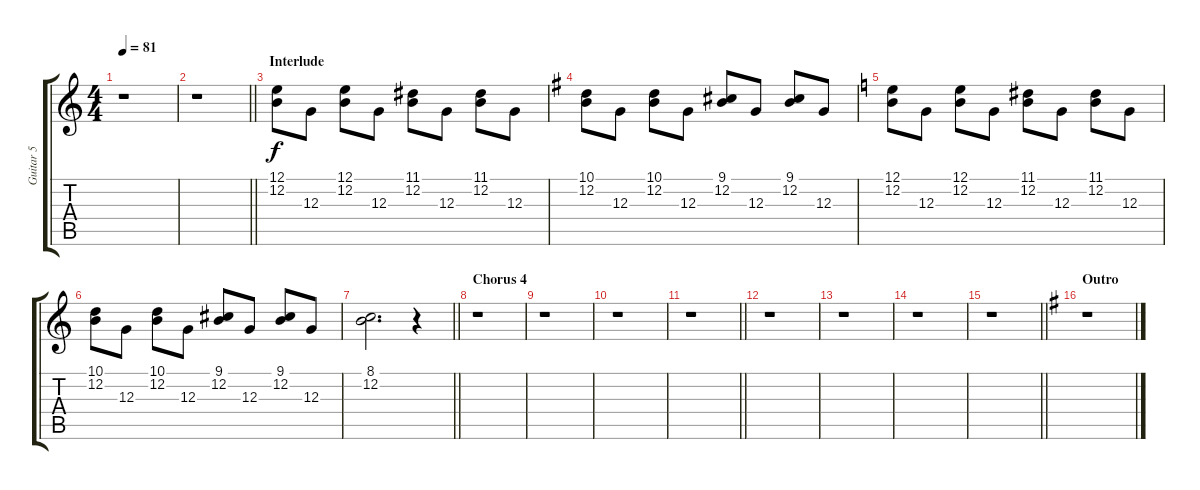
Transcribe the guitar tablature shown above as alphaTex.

\track ("Guitar 5" "Guitar 5") {instrument pad4choir}
\staff {score tabs}
\tuning (E4 B3 G3 D3 A2 D2) {hide}
\ts (4 4)
\tempo 81
\clef g2
\ks c
r.1{dy f} |
\barLineRight lightlight
r.1 |
\section ("" "Interlude")
(12.1 12.2).8 12.3.8 (12.1 12.2).8 12.3.8 (11.1 12.2).8 12.3.8 (11.1 12.2).8 12.3.8 |
\ks g
(10.1 12.2).8 12.3.8 (10.1 12.2).8 12.3.8 (9.1 12.2).8 12.3.8 (9.1 12.2).8 12.3.8 |
\ks c
(12.1 12.2).8 12.3.8 (12.1 12.2).8 12.3.8 (11.1 12.2).8 12.3.8 (11.1 12.2).8 12.3.8 |
(10.1 12.2).8 12.3.8 (10.1 12.2).8 12.3.8 (9.1 12.2).8 12.3.8 (9.1 12.2).8 12.3.8 |
\barLineRight lightlight
(8.1 12.2).2{d} r.4 |
\section ("" "Chorus 4")
r.1 |
r.1 |
r.1 |
\barLineRight lightlight
r.1 |
r.1 |
r.1 |
r.1 |
\barLineRight lightlight
r.1 |
\section ("" "Outro")
\ks g
r.1
